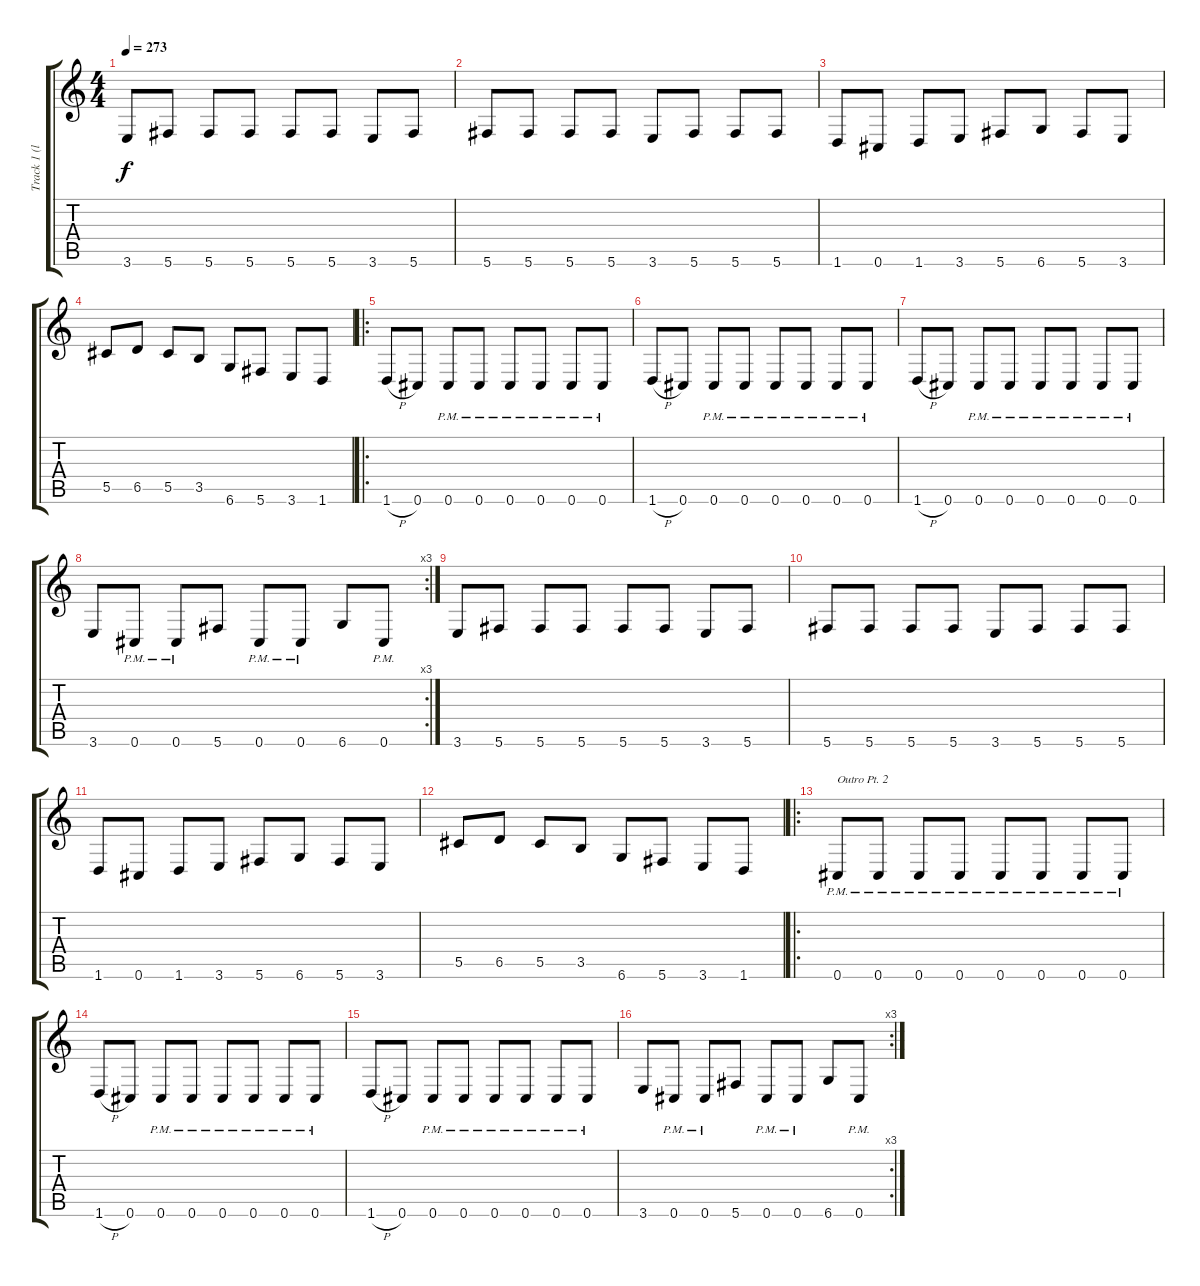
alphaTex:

\track ("Track 1 (left)" "Track 1 (l") {instrument overdrivenguitar}
\staff {score tabs}
\tuning (Eb4 Bb3 Gb3 Db3 Ab2 Db2) {hide}
\ts (4 4)
\tempo 273
\clef g2
\ks c
3.6.8{dy f} 5.6.8 5.6.8 5.6.8 5.6.8 5.6.8 3.6.8 5.6.8 |
5.6.8 5.6.8 5.6.8 5.6.8 3.6.8 5.6.8 5.6.8 5.6.8 |
1.6.8 0.6.8 1.6.8 3.6.8 5.6.8 6.6.8 5.6.8 3.6.8 |
5.5.8 6.5.8 5.5.8 3.5.8 6.6.8 5.6.8 3.6.8 1.6.8 |
\ro
1.6{h}.8 0.6.8 0.6{pm}.8 0.6{pm}.8 0.6{pm}.8 0.6{pm}.8 0.6{pm}.8 0.6{pm}.8 |
1.6{h}.8 0.6.8 0.6{pm}.8 0.6{pm}.8 0.6{pm}.8 0.6{pm}.8 0.6{pm}.8 0.6{pm}.8 |
1.6{h}.8 0.6.8 0.6{pm}.8 0.6{pm}.8 0.6{pm}.8 0.6{pm}.8 0.6{pm}.8 0.6{pm}.8 |
\rc 3
3.6.8 0.6{pm}.8 0.6{pm}.8 5.6.8 0.6{pm}.8 0.6{pm}.8 6.6.8 0.6{pm}.8 |
3.6.8 5.6.8 5.6.8 5.6.8 5.6.8 5.6.8 3.6.8 5.6.8 |
5.6.8 5.6.8 5.6.8 5.6.8 3.6.8 5.6.8 5.6.8 5.6.8 |
1.6.8 0.6.8 1.6.8 3.6.8 5.6.8 6.6.8 5.6.8 3.6.8 |
5.5.8 6.5.8 5.5.8 3.5.8 6.6.8 5.6.8 3.6.8 1.6.8 |
\ro
0.6{pm}.8{txt "Outro Pt. 2"} 0.6{pm}.8 0.6{pm}.8 0.6{pm}.8 0.6{pm}.8 0.6{pm}.8 0.6{pm}.8 0.6{pm}.8 |
1.6{h}.8 0.6.8 0.6{pm}.8 0.6{pm}.8 0.6{pm}.8 0.6{pm}.8 0.6{pm}.8 0.6{pm}.8 |
1.6{h}.8 0.6.8 0.6{pm}.8 0.6{pm}.8 0.6{pm}.8 0.6{pm}.8 0.6{pm}.8 0.6{pm}.8 |
\rc 3
3.6.8 0.6{pm}.8 0.6{pm}.8 5.6.8 0.6{pm}.8 0.6{pm}.8 6.6.8 0.6{pm}.8
